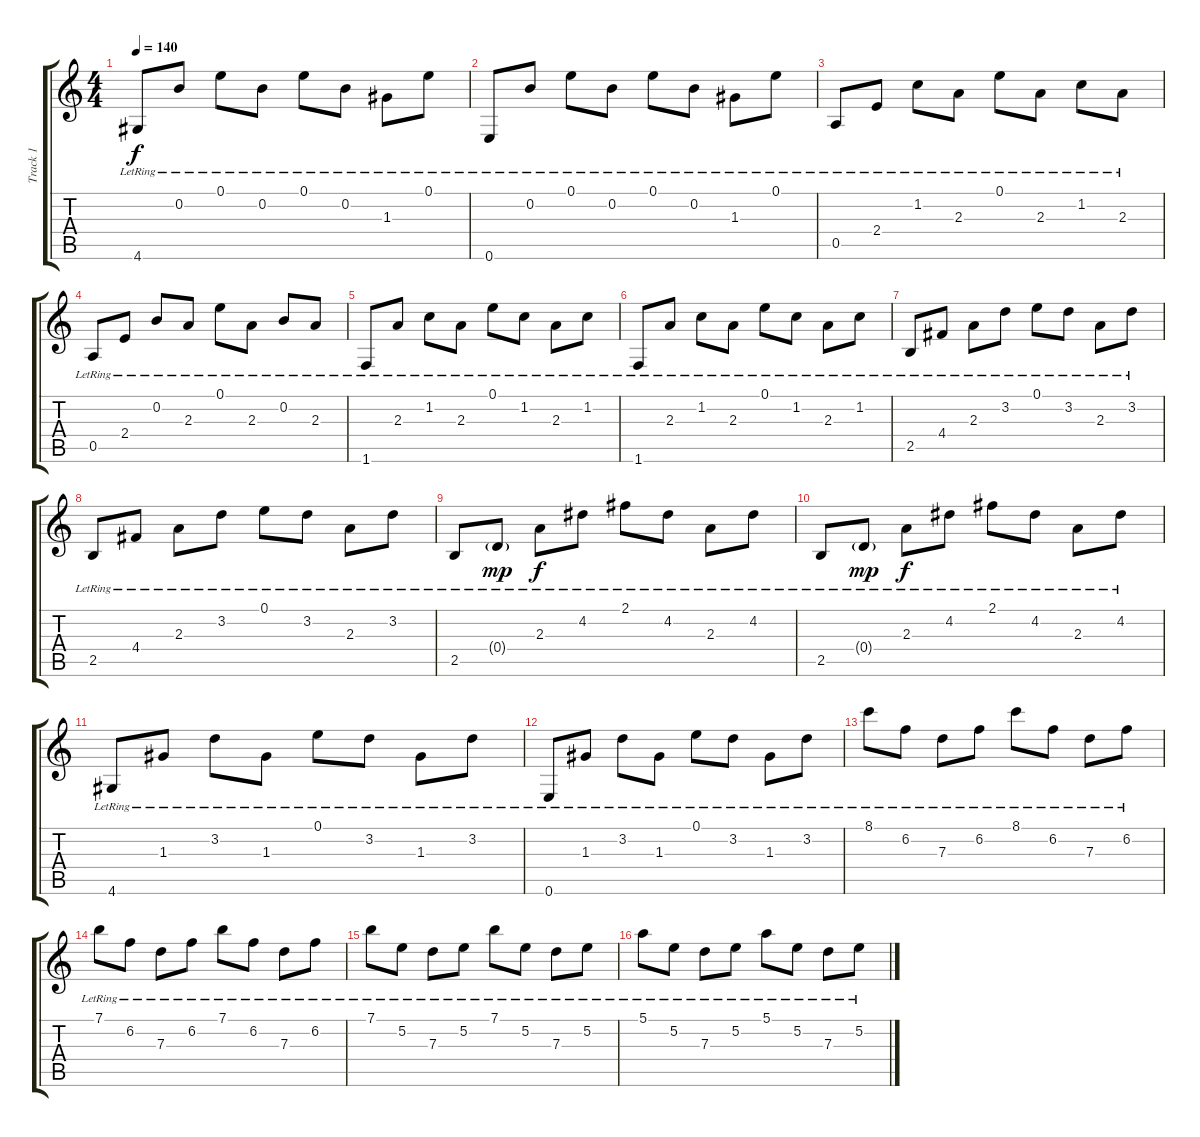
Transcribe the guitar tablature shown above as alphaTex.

\track ("Track 1" "Track 1") {instrument distortionguitar}
\staff {score tabs}
\tuning (E4 B3 G3 D3 A2 E2) {hide}
\ts (4 4)
\tempo 140
\clef g2
\ks c
4.6{lr}.8{dy f} 0.2{lr}.8 0.1{lr}.8 0.2{lr}.8 0.1{lr}.8 0.2{lr}.8 1.3{lr}.8 0.1{lr}.8 |
0.6{lr}.8 0.2{lr}.8 0.1{lr}.8 0.2{lr}.8 0.1{lr}.8 0.2{lr}.8 1.3{lr}.8 0.1{lr}.8 |
0.5{lr}.8 2.4{lr}.8 1.2{lr}.8 2.3{lr}.8 0.1{lr}.8 2.3{lr}.8 1.2{lr}.8 2.3{lr}.8 |
0.5{lr}.8 2.4{lr}.8 0.2{lr}.8 2.3{lr}.8 0.1{lr}.8 2.3{lr}.8 0.2{lr}.8 2.3{lr}.8 |
1.6{lr}.8 2.3{lr}.8 1.2{lr}.8 2.3{lr}.8 0.1{lr}.8 1.2{lr}.8 2.3{lr}.8 1.2{lr}.8 |
1.6{lr}.8 2.3{lr}.8 1.2{lr}.8 2.3{lr}.8 0.1{lr}.8 1.2{lr}.8 2.3{lr}.8 1.2{lr}.8 |
2.5{lr}.8 4.4{lr}.8 2.3{lr}.8 3.2{lr}.8 0.1{lr}.8 3.2{lr}.8 2.3{lr}.8 3.2{lr}.8 |
2.5{lr}.8 4.4{lr}.8 2.3{lr}.8 3.2{lr}.8 0.1{lr}.8 3.2{lr}.8 2.3{lr}.8 3.2{lr}.8 |
2.5{lr}.8 0.4{g lr}.8{dy mp} 2.3{lr}.8{dy f} 4.2{lr}.8 2.1{lr}.8 4.2{lr}.8 2.3{lr}.8 4.2{lr}.8 |
2.5{lr}.8 0.4{g lr}.8{dy mp} 2.3{lr}.8{dy f} 4.2{lr}.8 2.1{lr}.8 4.2{lr}.8 2.3{lr}.8 4.2{lr}.8 |
4.6{lr}.8 1.3{lr}.8 3.2{lr}.8 1.3{lr}.8 0.1{lr}.8 3.2{lr}.8 1.3{lr}.8 3.2{lr}.8 |
0.6{lr}.8 1.3{lr}.8 3.2{lr}.8 1.3{lr}.8 0.1{lr}.8 3.2{lr}.8 1.3{lr}.8 3.2{lr}.8 |
8.1{lr}.8 6.2{lr}.8 7.3{lr}.8 6.2{lr}.8 8.1{lr}.8 6.2{lr}.8 7.3{lr}.8 6.2{lr}.8 |
7.1{lr}.8 6.2{lr}.8 7.3{lr}.8 6.2{lr}.8 7.1{lr}.8 6.2{lr}.8 7.3{lr}.8 6.2{lr}.8 |
7.1{lr}.8 5.2{lr}.8 7.3{lr}.8 5.2{lr}.8 7.1{lr}.8 5.2{lr}.8 7.3{lr}.8 5.2{lr}.8 |
5.1{lr}.8 5.2{lr}.8 7.3{lr}.8 5.2{lr}.8 5.1{lr}.8 5.2{lr}.8 7.3{lr}.8 5.2{lr}.8
